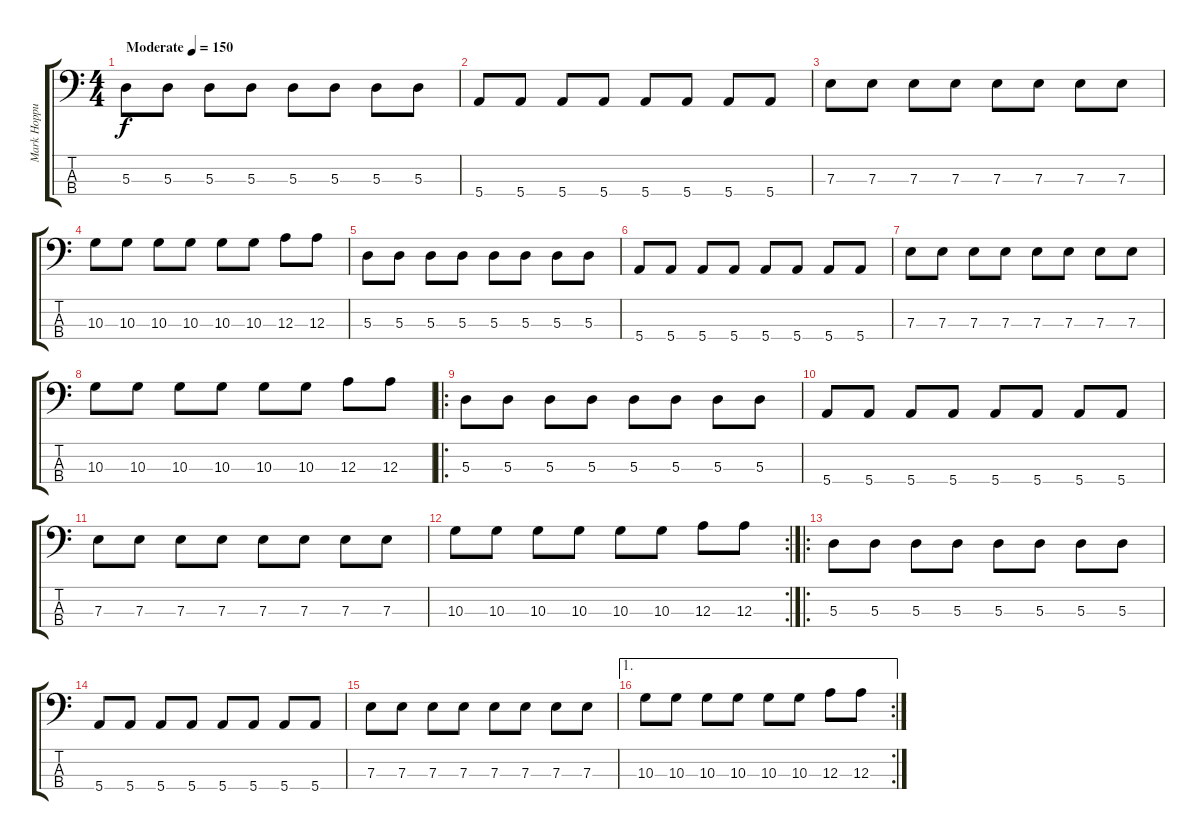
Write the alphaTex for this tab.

\track ("Mark Hoppus" "Mark Hoppu") {instrument electricbasspick}
\staff {score tabs}
\tuning (G2 D2 A1 E1) {hide}
\ts (4 4)
\tempo (150 "Moderate")
\clef f4
\ks c
5.3.8{dy f instrument electricbasspick} 5.3.8 5.3.8 5.3.8 5.3.8 5.3.8 5.3.8 5.3.8 |
5.4.8 5.4.8 5.4.8 5.4.8 5.4.8 5.4.8 5.4.8 5.4.8 |
7.3.8 7.3.8 7.3.8 7.3.8 7.3.8 7.3.8 7.3.8 7.3.8 |
10.3.8 10.3.8 10.3.8 10.3.8 10.3.8 10.3.8 12.3.8 12.3.8 |
5.3.8 5.3.8 5.3.8 5.3.8 5.3.8 5.3.8 5.3.8 5.3.8 |
5.4.8 5.4.8 5.4.8 5.4.8 5.4.8 5.4.8 5.4.8 5.4.8 |
7.3.8 7.3.8 7.3.8 7.3.8 7.3.8 7.3.8 7.3.8 7.3.8 |
10.3.8 10.3.8 10.3.8 10.3.8 10.3.8 10.3.8 12.3.8 12.3.8 |
\ro
5.3.8 5.3.8 5.3.8 5.3.8 5.3.8 5.3.8 5.3.8 5.3.8 |
5.4.8 5.4.8 5.4.8 5.4.8 5.4.8 5.4.8 5.4.8 5.4.8 |
7.3.8 7.3.8 7.3.8 7.3.8 7.3.8 7.3.8 7.3.8 7.3.8 |
\rc 2
10.3.8 10.3.8 10.3.8 10.3.8 10.3.8 10.3.8 12.3.8 12.3.8 |
\ro
5.3.8 5.3.8 5.3.8 5.3.8 5.3.8 5.3.8 5.3.8 5.3.8 |
5.4.8 5.4.8 5.4.8 5.4.8 5.4.8 5.4.8 5.4.8 5.4.8 |
7.3.8 7.3.8 7.3.8 7.3.8 7.3.8 7.3.8 7.3.8 7.3.8 |
\ae 1
\rc 2
10.3.8 10.3.8 10.3.8 10.3.8 10.3.8 10.3.8 12.3.8 12.3.8
